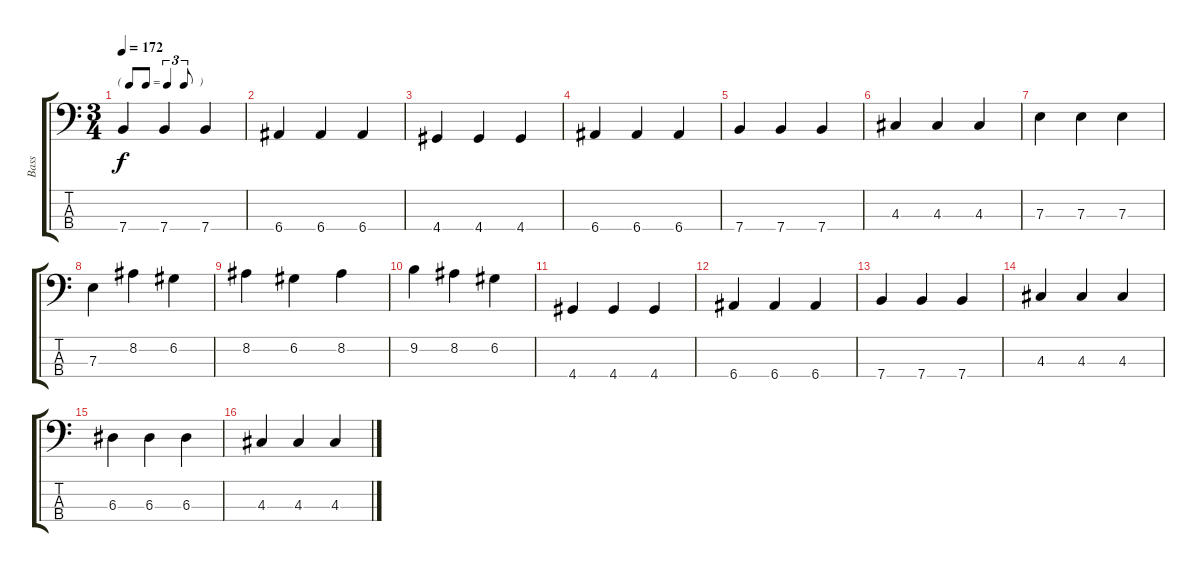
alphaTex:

\track ("Bass" "Bass") {instrument electricbassfinger}
\staff {score tabs}
\tuning (G2 D2 A1 E1) {hide}
\ts (3 4)
\tf triplet8th
\tempo 172
\clef f4
\ks c
7.4.4{dy f} 7.4.4 7.4.4 |
6.4.4 6.4.4 6.4.4 |
4.4.4 4.4.4 4.4.4 |
6.4.4 6.4.4 6.4.4 |
7.4.4 7.4.4 7.4.4 |
4.3.4 4.3.4 4.3.4 |
7.3.4 7.3.4 7.3.4 |
7.3.4 8.2.4 6.2.4 |
8.2.4 6.2.4 8.2.4 |
9.2.4 8.2.4 6.2.4 |
4.4.4 4.4.4 4.4.4 |
6.4.4 6.4.4 6.4.4 |
7.4.4 7.4.4 7.4.4 |
4.3.4 4.3.4 4.3.4 |
6.3.4 6.3.4 6.3.4 |
4.3.4 4.3.4 4.3.4
